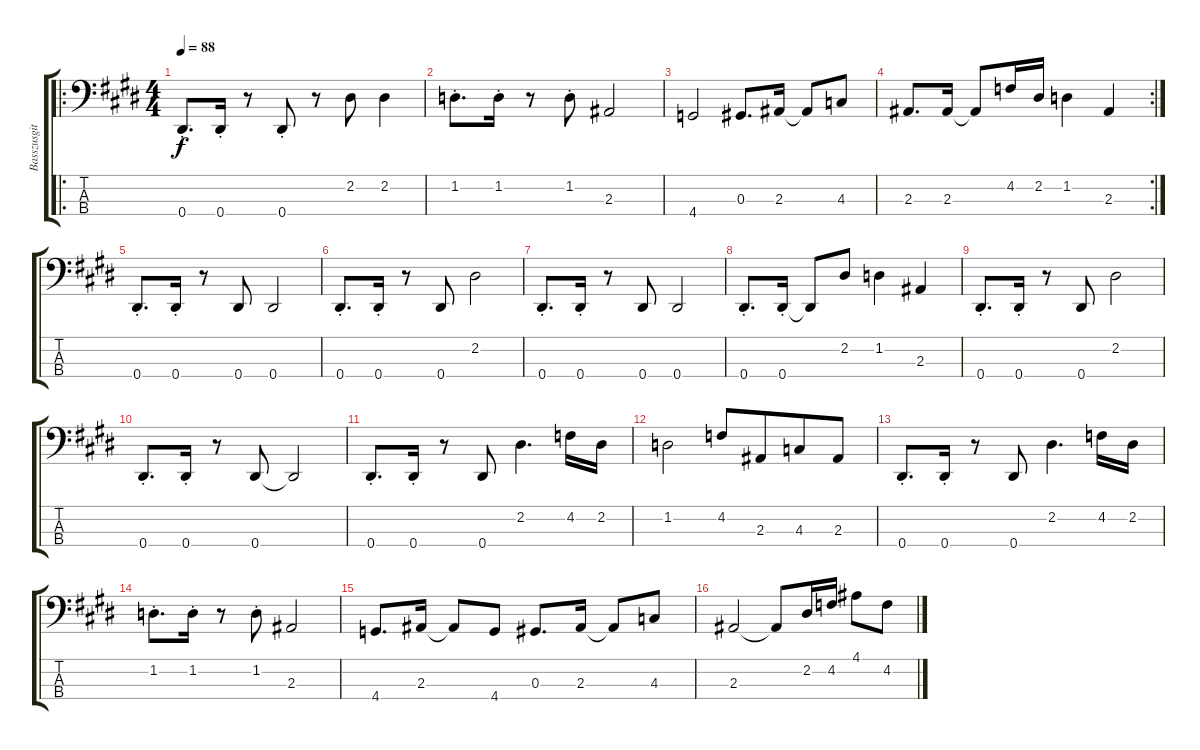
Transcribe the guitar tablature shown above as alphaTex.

\track ("Basszusgitár (Barry Dunaway)" "Basszusgit") {instrument electricbassfinger}
\staff {score tabs}
\tuning (Gb2 Db2 Ab1 Eb1) {hide}
\ro
\ts (4 4)
\tempo 88
\clef f4
\ks e
0.4{st}.8{d dy f} 0.4{st}.16 r.8 0.4{st}.8 r.8 2.2.8 2.2.4 |
1.2{st}.8{d} 1.2{st}.16 r.8 1.2{st}.8 2.3.2 |
4.4.2 0.3.8{d} 2.3.16 2.3{t}.8 4.3.8 |
\rc 2
2.3.8{d} 2.3.16 2.3{t}.8 4.2.16 2.2.16 1.2.4 2.3.4 |
0.4{st}.8{d} 0.4{st}.16 r.8 0.4.8 0.4.2 |
0.4{st}.8{d} 0.4{st}.16 r.8 0.4.8 2.2.2 |
0.4{st}.8{d} 0.4{st}.16 r.8 0.4.8 0.4.2 |
0.4{st}.8{d} 0.4{st}.16 0.4{t}.8 2.2.8 1.2.4 2.3.4 |
0.4{st}.8{d} 0.4{st}.16 r.8 0.4.8 2.2.2 |
0.4{st}.8{d} 0.4{st}.16 r.8 0.4.8 0.4{t}.2 |
0.4{st}.8{d} 0.4{st}.16 r.8 0.4.8 2.2.4{d} 4.2.16 2.2.16 |
1.2.2 4.2.8 2.3.8{beam merge} 4.3.8 2.3.8 |
0.4{st}.8{d} 0.4{st}.16 r.8 0.4.8 2.2.4{d} 4.2.16 2.2.16 |
1.2{st}.8{d} 1.2{st}.16 r.8 1.2{st}.8 2.3.2 |
4.4.8{d} 2.3.16 2.3{t}.8 4.4.8 0.3.8{d} 2.3.16 2.3{t}.8 4.3.8 |
2.3.2 2.3{t}.8 2.2.16 4.2.16 4.1.8 4.2.8
